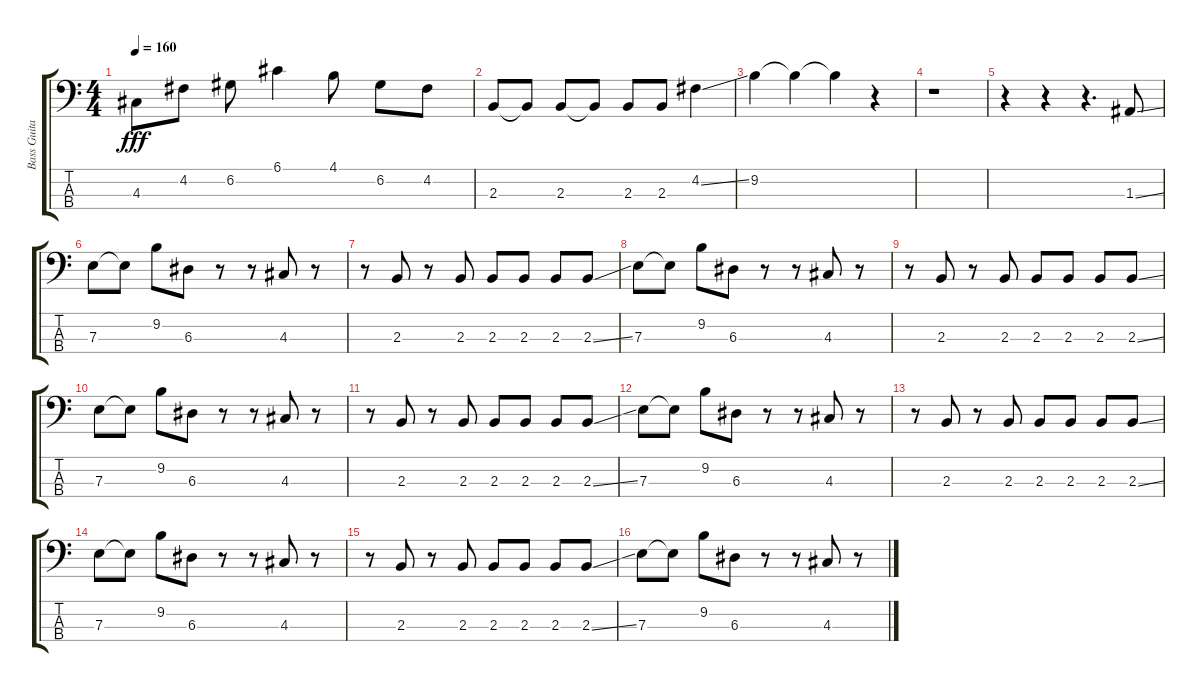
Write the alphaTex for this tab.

\track ("Bass Guitar" "Bass Guita") {instrument electricbasspick}
\staff {score tabs}
\tuning (G2 D2 A1 E1) {hide}
\ts (4 4)
\tempo 160
\clef f4
\ks c
4.3{t}.8{dy fff} 4.2.8 6.2.8 6.1.4 4.1.8 6.2.8 4.2.8 |
2.3.8 2.3{t}.8 2.3.8 2.3{t}.8 2.3.8 2.3.8 4.2{ss}.4 |
9.2.4 9.2{t}.4 9.2{t}.4 r.4 |
r.1 |
r.4 r.4 r.4{d} 1.3{ss}.8 |
7.3.8 7.3{t}.8 9.2.8 6.3.8 r.8 r.8 4.3.8 r.8 |
r.8 2.3.8 r.8 2.3.8 2.3.8 2.3.8 2.3.8 2.3{ss}.8 |
7.3.8 7.3{t}.8 9.2.8 6.3.8 r.8 r.8 4.3.8 r.8 |
r.8 2.3.8 r.8 2.3.8 2.3.8 2.3.8 2.3.8 2.3{ss}.8 |
7.3.8 7.3{t}.8 9.2.8 6.3.8 r.8 r.8 4.3.8 r.8 |
r.8 2.3.8 r.8 2.3.8 2.3.8 2.3.8 2.3.8 2.3{ss}.8 |
7.3.8 7.3{t}.8 9.2.8 6.3.8 r.8 r.8 4.3.8 r.8 |
r.8 2.3.8 r.8 2.3.8 2.3.8 2.3.8 2.3.8 2.3{ss}.8 |
7.3.8 7.3{t}.8 9.2.8 6.3.8 r.8 r.8 4.3.8 r.8 |
r.8 2.3.8 r.8 2.3.8 2.3.8 2.3.8 2.3.8 2.3{ss}.8 |
7.3.8 7.3{t}.8 9.2.8 6.3.8 r.8 r.8 4.3.8 r.8
